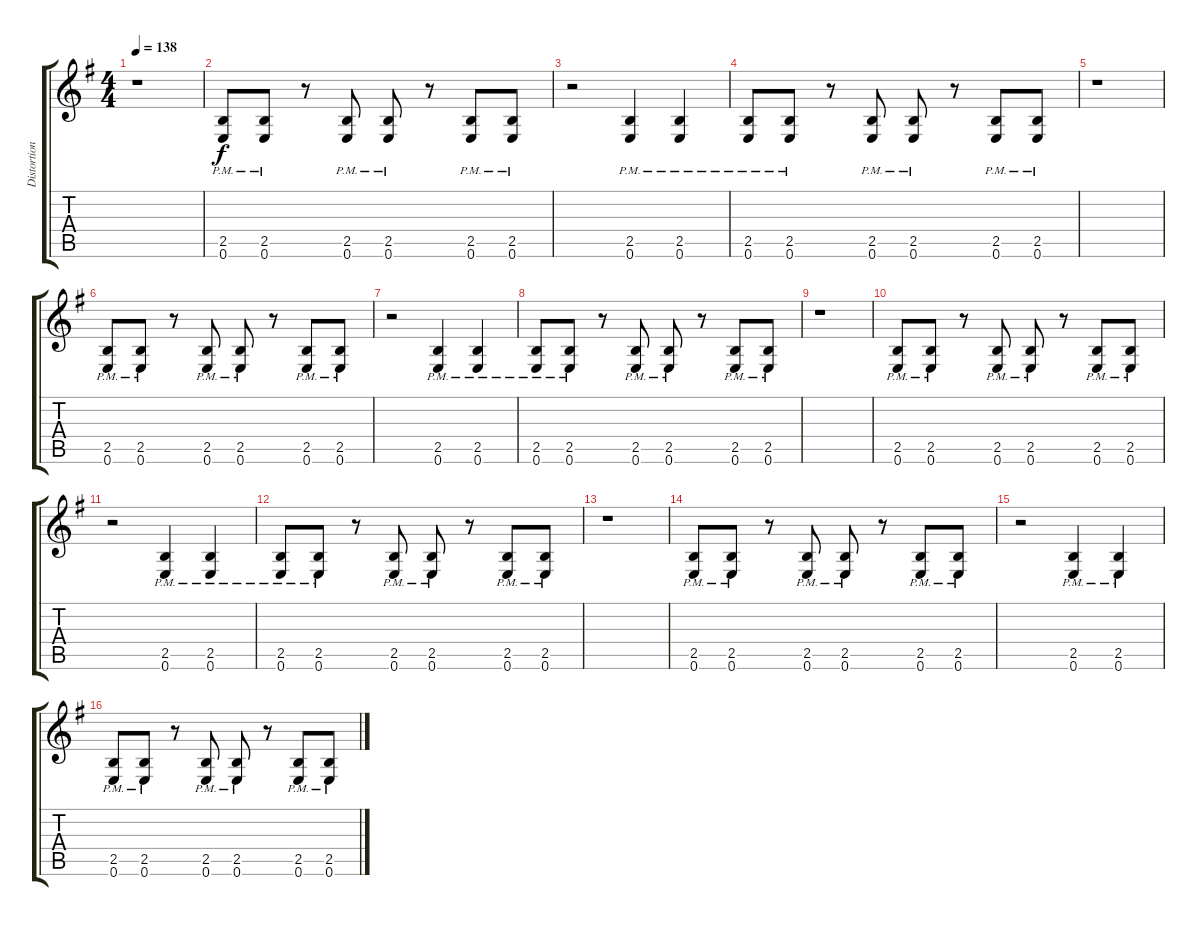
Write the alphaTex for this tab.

\track ("Distortion 4" "Distortion") {instrument distortionguitar}
\staff {score tabs}
\tuning (E4 B3 G3 D3 A2 E2) {hide}
\ts (4 4)
\tempo 138
\clef g2
\ks g
r.1{dy f} |
(2.5{pm} 0.6{pm}).8 (2.5{pm} 0.6{pm}).8 r.8 (2.5{pm} 0.6{pm}).8 (2.5{pm} 0.6{pm}).8 r.8 (2.5{pm} 0.6{pm}).8 (2.5{pm} 0.6{pm}).8 |
r.2 (2.5{pm} 0.6{pm}).4 (2.5{pm} 0.6{pm}).4 |
(2.5{pm} 0.6{pm}).8 (2.5{pm} 0.6{pm}).8 r.8 (2.5{pm} 0.6{pm}).8 (2.5{pm} 0.6{pm}).8 r.8 (2.5{pm} 0.6{pm}).8 (2.5{pm} 0.6{pm}).8 |
r.1 |
(2.5{pm} 0.6{pm}).8 (2.5{pm} 0.6{pm}).8 r.8 (2.5{pm} 0.6{pm}).8 (2.5{pm} 0.6{pm}).8 r.8 (2.5{pm} 0.6{pm}).8 (2.5{pm} 0.6{pm}).8 |
r.2 (2.5{pm} 0.6{pm}).4 (2.5{pm} 0.6{pm}).4 |
(2.5{pm} 0.6{pm}).8 (2.5{pm} 0.6{pm}).8 r.8 (2.5{pm} 0.6{pm}).8 (2.5{pm} 0.6{pm}).8 r.8 (2.5{pm} 0.6{pm}).8 (2.5{pm} 0.6{pm}).8 |
r.1 |
(2.5{pm} 0.6{pm}).8 (2.5{pm} 0.6{pm}).8 r.8 (2.5{pm} 0.6{pm}).8 (2.5{pm} 0.6{pm}).8 r.8 (2.5{pm} 0.6{pm}).8 (2.5{pm} 0.6{pm}).8 |
r.2 (2.5{pm} 0.6{pm}).4 (2.5{pm} 0.6{pm}).4 |
(2.5{pm} 0.6{pm}).8 (2.5{pm} 0.6{pm}).8 r.8 (2.5{pm} 0.6{pm}).8 (2.5{pm} 0.6{pm}).8 r.8 (2.5{pm} 0.6{pm}).8 (2.5{pm} 0.6{pm}).8 |
r.1 |
(2.5{pm} 0.6{pm}).8 (2.5{pm} 0.6{pm}).8 r.8 (2.5{pm} 0.6{pm}).8 (2.5{pm} 0.6{pm}).8 r.8 (2.5{pm} 0.6{pm}).8 (2.5{pm} 0.6{pm}).8 |
r.2 (2.5{pm} 0.6{pm}).4 (2.5{pm} 0.6{pm}).4 |
(2.5{pm} 0.6{pm}).8 (2.5{pm} 0.6{pm}).8 r.8 (2.5{pm} 0.6{pm}).8 (2.5{pm} 0.6{pm}).8 r.8 (2.5{pm} 0.6{pm}).8 (2.5{pm} 0.6{pm}).8
